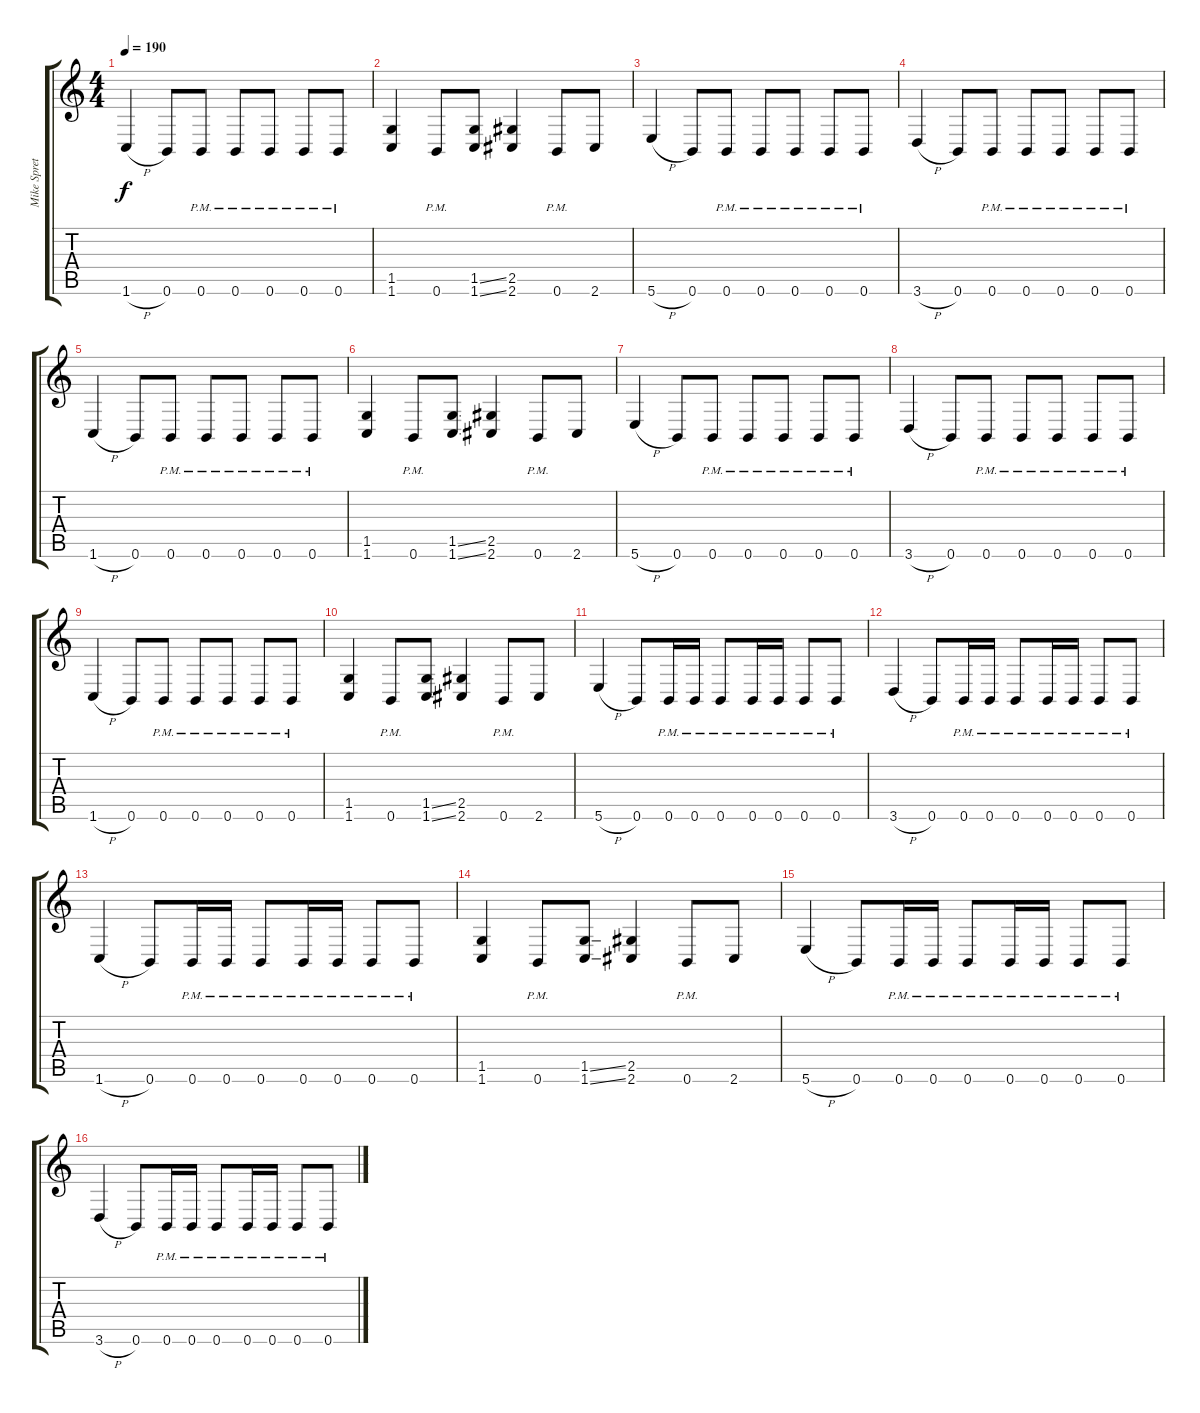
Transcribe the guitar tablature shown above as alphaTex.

\track ("Mike Spretzer (Distortion Guitar)" "Mike Spret") {instrument distortionguitar}
\staff {score tabs}
\tuning (Db4 Ab3 E3 B2 Gb2 B1) {hide}
\ts (4 4)
\tempo 190
\clef g2
\ks c
1.6{h}.4{dy f} 0.6.8 0.6{pm}.8 0.6{pm}.8 0.6{pm}.8 0.6{pm}.8 0.6{pm}.8 |
(1.5 1.6).4 0.6{pm}.8 (1.5{ss} 1.6{ss}).8 (2.5 2.6).4 0.6{pm}.8 2.6.8 |
5.6{h}.4 0.6.8 0.6{pm}.8 0.6{pm}.8 0.6{pm}.8 0.6{pm}.8 0.6{pm}.8 |
3.6{h}.4 0.6.8 0.6{pm}.8 0.6{pm}.8 0.6{pm}.8 0.6{pm}.8 0.6{pm}.8 |
1.6{h}.4 0.6.8 0.6{pm}.8 0.6{pm}.8 0.6{pm}.8 0.6{pm}.8 0.6{pm}.8 |
(1.5 1.6).4 0.6{pm}.8 (1.5{ss} 1.6{ss}).8 (2.5 2.6).4 0.6{pm}.8 2.6.8 |
5.6{h}.4 0.6.8 0.6{pm}.8 0.6{pm}.8 0.6{pm}.8 0.6{pm}.8 0.6{pm}.8 |
3.6{h}.4 0.6.8 0.6{pm}.8 0.6{pm}.8 0.6{pm}.8 0.6{pm}.8 0.6{pm}.8 |
1.6{h}.4 0.6.8 0.6{pm}.8 0.6{pm}.8 0.6{pm}.8 0.6{pm}.8 0.6{pm}.8 |
(1.5 1.6).4 0.6{pm}.8 (1.5{ss} 1.6{ss}).8 (2.5 2.6).4 0.6{pm}.8 2.6.8 |
5.6{h}.4 0.6.8 0.6{pm}.16 0.6{pm}.16 0.6{pm}.8 0.6{pm}.16 0.6{pm}.16 0.6{pm}.8 0.6{pm}.8 |
3.6{h}.4 0.6.8 0.6{pm}.16 0.6{pm}.16 0.6{pm}.8 0.6{pm}.16 0.6{pm}.16 0.6{pm}.8 0.6{pm}.8 |
1.6{h}.4 0.6.8 0.6{pm}.16 0.6{pm}.16 0.6{pm}.8 0.6{pm}.16 0.6{pm}.16 0.6{pm}.8 0.6{pm}.8 |
(1.5 1.6).4 0.6{pm}.8 (1.5{ss} 1.6{ss}).8 (2.5 2.6).4 0.6{pm}.8 2.6.8 |
5.6{h}.4 0.6.8 0.6{pm}.16 0.6{pm}.16 0.6{pm}.8 0.6{pm}.16 0.6{pm}.16 0.6{pm}.8 0.6{pm}.8 |
3.6{h}.4 0.6.8 0.6{pm}.16 0.6{pm}.16 0.6{pm}.8 0.6{pm}.16 0.6{pm}.16 0.6{pm}.8 0.6{pm}.8
